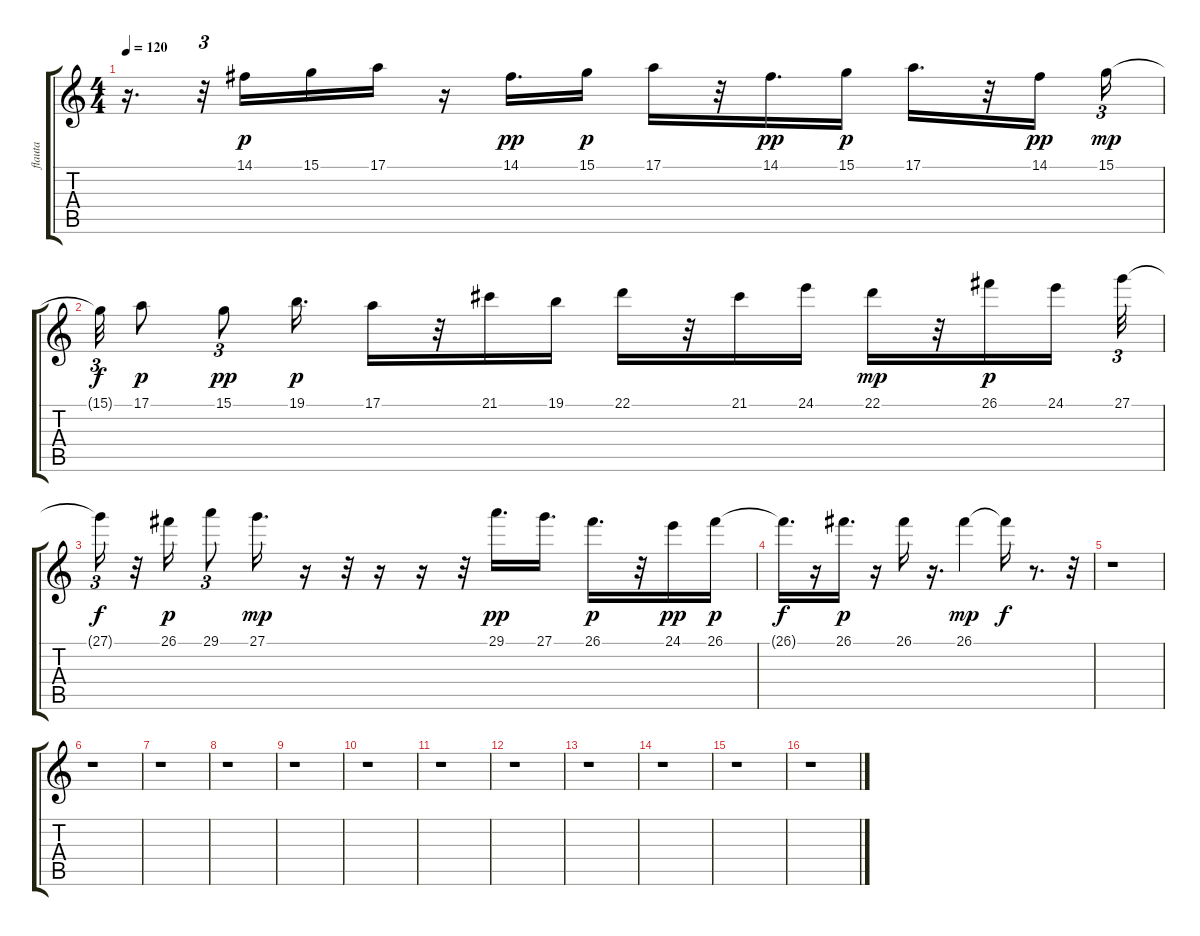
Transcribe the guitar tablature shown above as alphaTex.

\track ("flauta" "flauta") {instrument piccolo}
\staff {score tabs}
\tuning (E4 B3 G3 D3 A2 E2) {hide}
\ts (4 4)
\tempo 120
\clef g2
\ks c
r.16{d dy mp} r.32{tu (3 2)} 14.1.16{dy p} 15.1.16 17.1.16 r.16 14.1.16{d dy pp} 15.1.16{dy p} 17.1.16 r.32 14.1.16{d dy pp} 15.1.16{dy p} 17.1.16{d} r.32 14.1.16{dy pp} 15.1.16{tu (3 2) dy mp} |
15.1{t}.32{tu (3 2) dy f} 17.1.8{dy p} 15.1.8{tu (3 2) dy pp} 19.1.16{d dy p} 17.1.16 r.32 21.1.16 19.1.16 22.1.16 r.32 21.1.16 24.1.16 22.1.16{dy mp} r.32 26.1.16{dy p} 24.1.16 27.1.32{tu (3 2)} |
27.1{t}.16{tu (3 2) dy f} r.32 26.1.16{dy p} 29.1.8{tu (3 2)} 27.1.16{d dy mp} r.16 r.32 r.16 r.16 r.32 29.1.16{d dy pp} 27.1.16{d} 26.1.16{d dy p} r.32 24.1.16{dy pp} 26.1.16{dy p} |
26.1{t}.16{d dy f} r.16 26.1.16{d dy p} r.16 26.1.16 r.16{d} 26.1.4{dy mp} 26.1{t}.16{dy f} r.8{d} r.32 |
r.1 |
r.1 |
r.1 |
r.1 |
r.1 |
r.1 |
r.1 |
r.1 |
r.1 |
r.1 |
r.1 |
r.1
